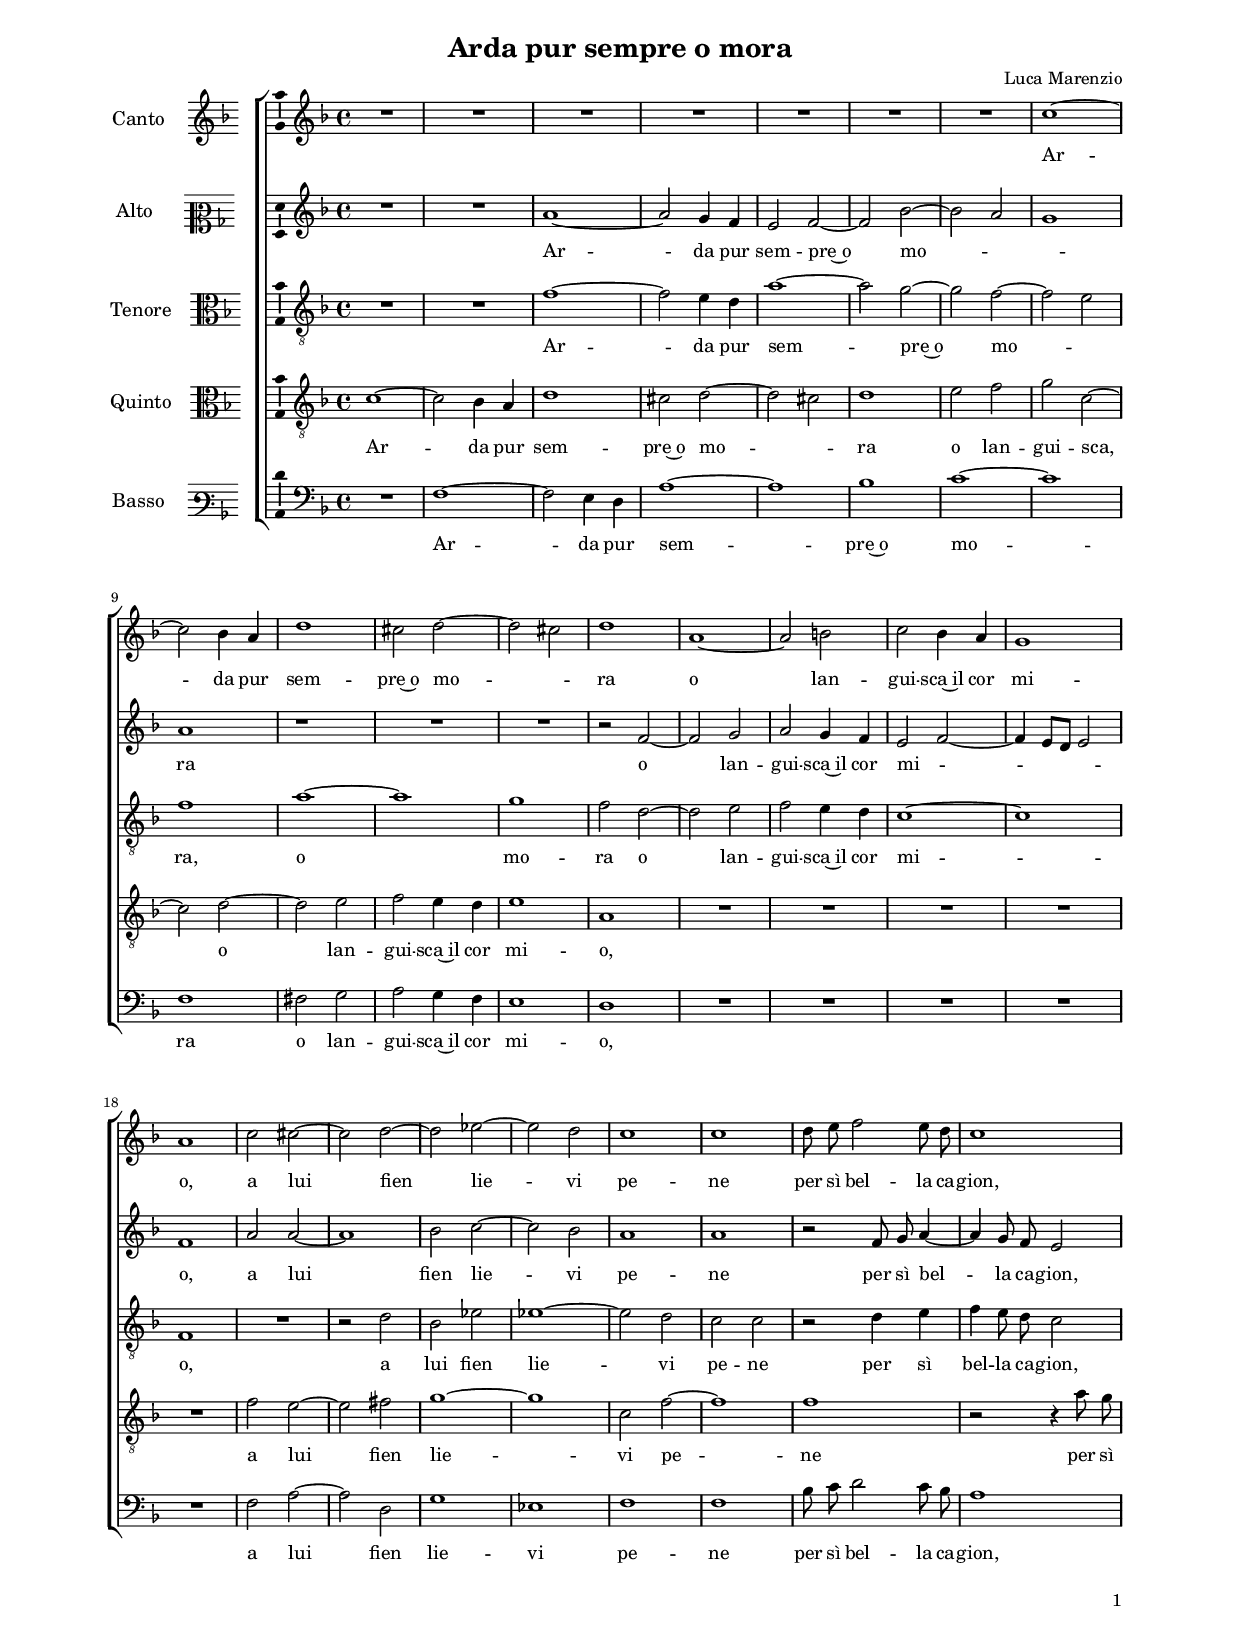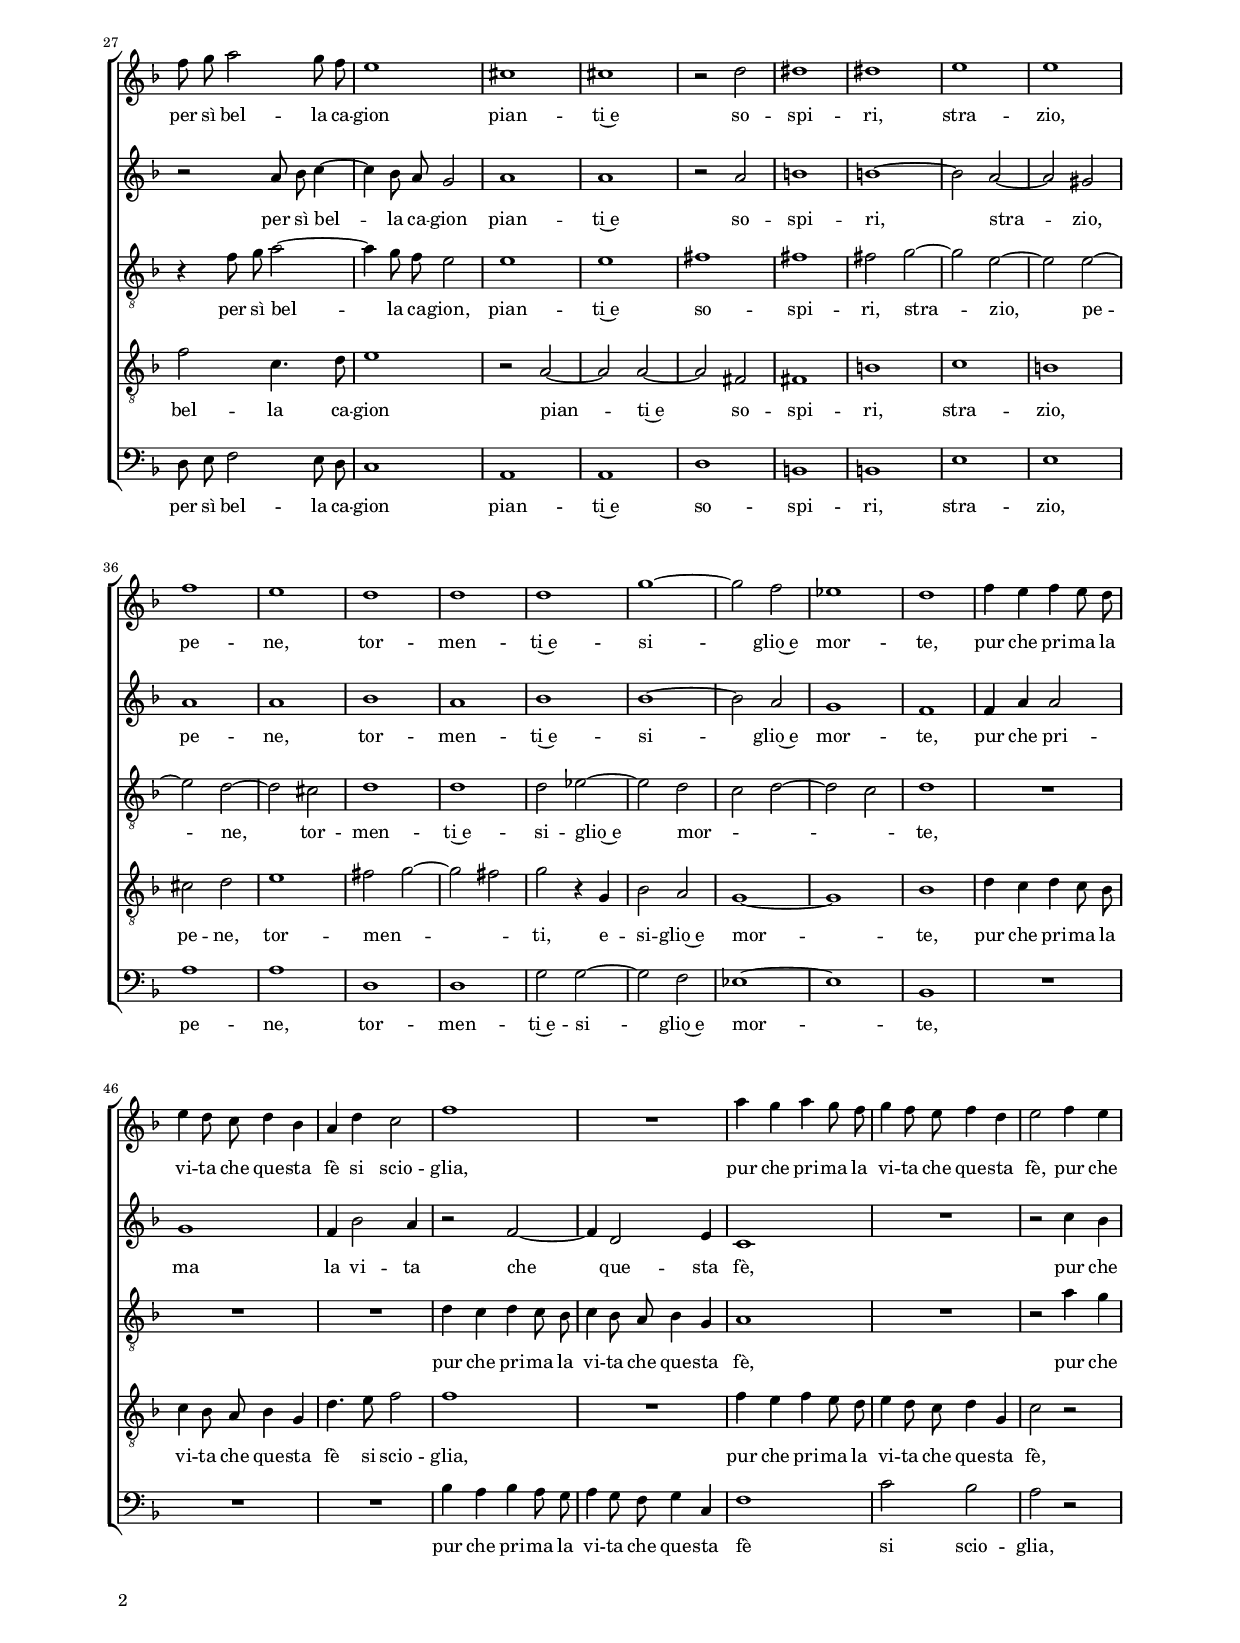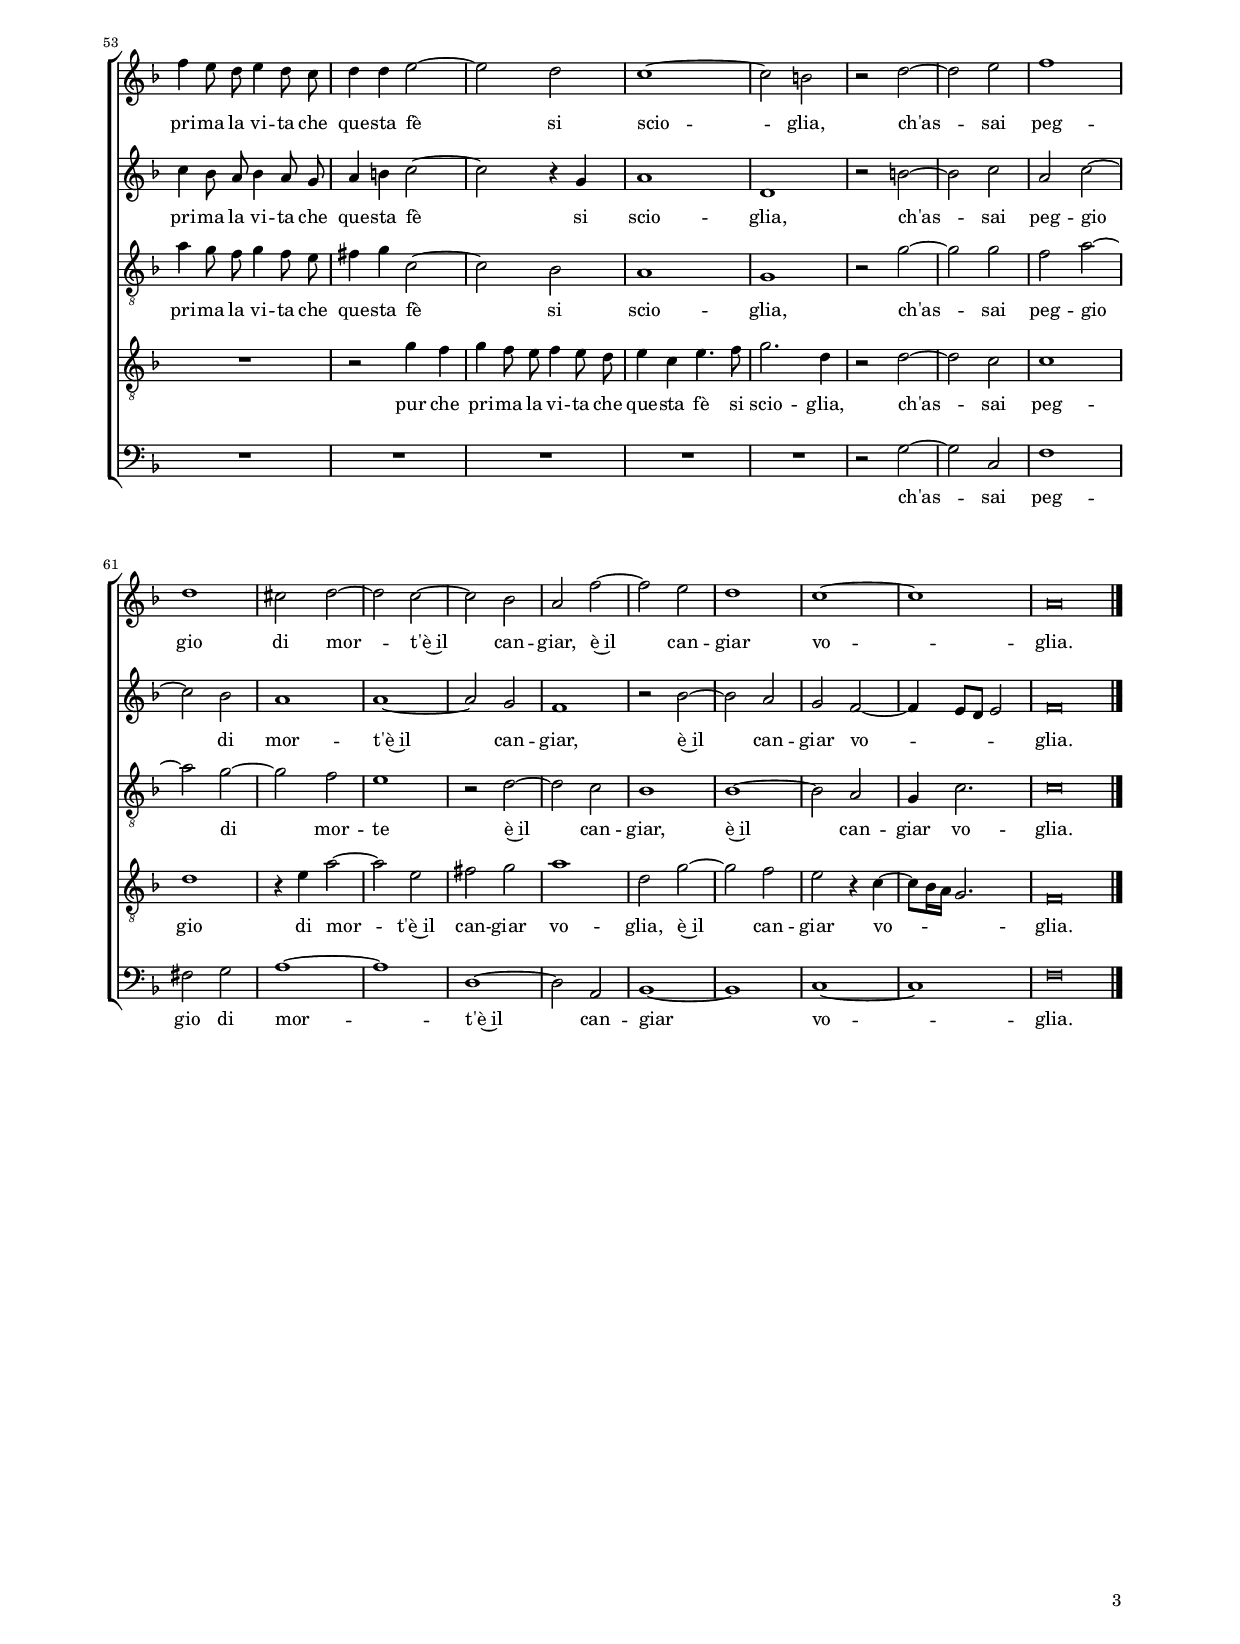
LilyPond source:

\header
{
  title="Arda pur sempre o mora"
  composer="Luca Marenzio"
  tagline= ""
}

\version "2.20.0"
\language deutsch
#(set-global-staff-size 15)
% #(set-default-paper-size "letter")
#(ly:set-option 'point-and-click #f)


\paper
	{
	top-margin = 1.8 \cm
	bottom-margin = 1.2 \cm
	left-margin = 2 \cm
	right-margin = 2 \cm
	ragged-bottom = ##f
	ragged-last-bottom = ##t
	print-page-number = ##f
	system-system-spacing = #'((basic-distance . 17) (minimum-distance . 14) (padding . 6) (strechability . 150))
    oddFooterMarkup=\markup   \fill-line { "" \fromproperty #'page:page-number-string }
    evenFooterMarkup=\markup  \fill-line { \fromproperty #'page:page-number-string "" }
    last-bottom-spacing = #'((basic-distance . 12) (minimum-distance . 7) (padding . 4))
%	systems-per-page = 3
    system-count = 8
%   page-count = 3
%	min-systems-per-page = 3
%	print-all-headers = ##t
%	print-first-page-number = ##t
%	first-page-number = 1
	}

	
global = {
	\key f \major
    \time 4/4 % \set Score.measureLength = #(ly:make-moment 2/1)
    \set Score.tempoHideNote = ##t
    \tempo 2 = 80
    \skip 1*69 \set Score.measureLength = #(ly:make-moment 2/1) \skip 1*2 \bar "|."
	}

	ficta = { \once \set suggestAccidentals = ##t }

	forget = #(define-music-function (music) (ly:music?) #{
		\accidentalStyle forget
		$music
		\accidentalStyle default
		#})




incipitcantus = \markup { \score {
	{
	\set Staff.instrumentName = \markup { \fontsize #1 "Canto" }
	\key f \major
	\clef violin
	s4 \bar ""
	}
	\layout  {
	raggedright = ##t
	indent = 1.6 \cm
	line-width = 2.2\cm
	\context { \Staff \remove Time_signature_engraver }
	\override Staff.Clef.Y-extent = #'(0 . 0)
	}} \hspace #1 }

      
incipitaltus = \markup { \score {
	{
	\set Staff.instrumentName = \markup { \fontsize #1 "Alto" }
	\key f \major
	\clef mezzosoprano
	s4 \bar ""
	}
	\layout  {
	raggedright = ##t
	indent = 1.6 \cm
	line-width = 2.2\cm
	\context { \Staff \remove Time_signature_engraver }
	\override Staff.Clef.Y-extent = #'(0 . 0)
	}} \hspace #1 }


incipittenor = \markup { \score {
	{
	\set Staff.instrumentName = \markup { \fontsize #1 "Tenore" }
	\key f \major
	\clef alto
	s4 \bar ""
	}
	\layout  {
	raggedright = ##t
	indent = 1.6 \cm
	line-width = 2.2\cm
	\context { \Staff \remove Time_signature_engraver }
	\override Staff.Clef.Y-extent = #'(0 . 0)
	}} \hspace #1 }
      
      
incipitquintus = \markup { \score {
	{
	\set Staff.instrumentName = \markup { \fontsize #1 "Quinto" }
	\key f \major
	\clef alto
	s4 \bar ""
	}
	\layout  {
	raggedright = ##t
	indent = 1.6 \cm
	line-width = 2.2\cm
	\context { \Staff \remove Time_signature_engraver }
	\override Staff.Clef.Y-extent = #'(0 . 0)
	}} \hspace #1 }
      
      
incipitbassus = \markup { \score {
	{
	\set Staff.instrumentName = \markup { \fontsize #1 "Basso" }
	\key f \major
	\clef varbaritone
	s4 \bar ""
	}
	\layout  {
	raggedright = ##t
	indent = 1.6 \cm
	line-width = 2.2\cm
	\context { \Staff \remove Time_signature_engraver }
	\override Staff.Clef.Y-extent = #'(0 . 0)
	}} \hspace #1 }


cantus =  \relative c''
	{
    \autoBeamOff
	R1 R1
	R1 R1
	R1 R1
	R1 c~
%5
	c2 b4 a d1 | 
	cis2 d2~ d2 cis!2
	d1 a~
	a2 h c b4 a
	g1 a
%10
	c2 cis2~ cis d2~ | 
	d2 es2~ es d2
	c1 c
	d8 e f2 e8 d c1
	f8 g a2 g8 f e1 
%15
	cis1 cis |
	r2 d dis1
	dis1 e
	e1 f
	e1 d
%20
	d1 d | 
	g1~ g2 f2
	es1 d
	f4 e f e8 d e4 d8 c d4 b
	a4 d c2 f1 
%25
	R1 a4 g a4 g8 f |
	g4 f8 e f4 d e2 f4 e
	f4 e8 d e4 d8 c d4 d e2~ 
	e2 d c1~
	c2 h r d~
%30
	d2 e f1 |
	d1 cis2 d~ 
	d2 c2~ c2 b2
	a2 f'2~ f2 e2
	d1 c~
%35
	c1
	a\breve |
	}


altus =  \relative c'
    {
	R1 R1
	a'1~ a2 g4 f
	e2 f2~ f2 b2~
	b2 a g1
%5
	a1 r |
	R1 R1
	r2 f2~ f2 g2
	a2 g4 f e2 f~
	f4 e8 d e2 f1
%10
	a2 a~ a1 |
	b2 c2~ c2 b2
	a1 a
	r2 \autoBeamOff f8 g a4~ a4 g8 f e2
	r2 a8 b c4~ c4 b8 a g2
%15
	a1 a |
	r2 a h1
	h1~ h2 a2~
	a2 gis a1
	a1 b
%20
	a1 b |
	b1~ b2 a2
	g1 f
	f4 a a2 g1
	f4 b2 a4 r2 f~
%25
	f4 d2 e4 c1 |
	R1 r2 c'4 b
	c4 b8 a b4 a8 g a4 h c2~
	c2 r4 g a1
	d,1 r2 h'~
%30
	h2 c a c~ |
	c2 b a1
	a1~ a2 g2
	f1 r2 b~
	b2 a g f~
%35
	f4 e8[ d] e2
	f\breve |
	}


tenor =  \relative c'
	{
	R1 R1
	f1~ f2 e4 d
	a'1~ a2 g2~
	g2 f2~ f2 e2
%5
	f1 a~ |
	a1 g
	f2 d2~ d2 e2
	f2 e4 d c1~
	c1 f,
%10
	R1 r2 d' |
	b2 es es1~
	es2 d c c
	r2 d4 e \autoBeamOff f4 e8 d c2
	r4 f8 g a2~ a4 g8 f e2
%15
	e1 e |
	fis1 fis
	fis2 g2~ g2 e2~
	e2 e2~ e2 d2~
	d2 cis d1
%20
	d1 d2 es~ |
	es2 d c d~
	d2 c d1
	R1 R1
	R1 d4 c d4 c8 b
%25
	c4 b8 a b4 g a1 |
	R1 r2 a'4 g
	a4 g8 f g4 f8 e fis4 g c,2~
	c2 b a1
	g1 r2 g'~
%30
	g2 g f a~ |
	a2 g2~ g2 f2
	e1 r2 d~
	d2 c b1
	b1~ b2 a2
%35
	g4 c2.
	c\breve |
	}


quintus  =  \relative c'
	{
	c1~ c2 b4 a
	d1 cis2 d~
	d2 cis d1
	e2 f g c,~
%5
	c2 d2~ d2 e2  |
	f2 e4 d e1
	a,1 R1
	R1 R1
	R1 R1
%10
	f'2 e2~ e2 fis2 |
	g1~ g1
	c,2 f~ f1
	f1 r2 r4 \autoBeamOff a8 g
	f2 c4. d8 e1
%15
	r2 a,~ a2 a2~ |
	a2 fis fis1
	h1 c
	h1 cis2 d
	e1 fis2 g~
%20
	g2 fis g2 r4 g, |
	b2 a g1~
	g1 b
	d4 c d c8 b c4 b8 a b4 g
	d'4. e8 f2 f1
%25
	R1 f4 e f e8 d |
	e4 d8 c d4 g, c2 r
	R1 r2 g'4 f
	g4 f8 e f4 e8 d e4 c e4. f8
	g2. d4 r2 d~
%30
	d2 c c1 |
	d1 r4 e a2~
	a2 e fis g
	a1 d,2 g~
	g2 f e r4 c~
%35
	c8 [ b16 a] g2. 
    f\breve |
	}


bassus  =  \relative c
	{
	R1 f~
	f2 e4 d a'1~
	a1 b
	c1~ c1
%5
	f,1 fis2 g |
	a2 g4 f e1
	d1 R1
	R1 R1
	R1 R1
%10
	f2 a~ a2 d,2 |
	g1 es
	f1 f
	\autoBeamOff b8 c d2 c8 b a1
	d,8 e f2 e8 d c1
%15
	a1 a |
	d1 h
	h1 e
	e1 a
	a1 d,
%20
	d1 g2 g~ |
	g2 f es1~
	es1 b
	R1 R1
	R1 b'4 a b4 a8 g
%25
	a4 g8 f g4 c, f1 |
	c'2 b a r
	R1 R1
	R1 R1
	R1 r2 g~
%30
	g2 c, f1 |
	fis2 g a1~
	a1 d,~
	d2 a b1~
	b1 c~
%35
	c1 
    f\breve |
	}


lyricscantus = \lyricmode {
	Ar -- da pur sem -- pre~o mo -- _ ra
    o lan -- gui -- sca~il cor mi -- o,
    a lui fien lie -- vi pe -- ne
    per sì bel -- la ca -- gion,
    per sì bel -- la ca -- gion pian -- ti~e so -- spi -- ri,
    stra -- zio, pe -- ne, tor -- men -- ti~e -- si -- glio~e mor -- te,
    pur che pri -- ma la vi -- ta
    che que -- sta fè si scio -- glia,
    pur che pri -- ma la vi -- ta
    che que -- sta fè,
    pur che pri -- ma la vi -- ta
    che que -- sta fè si scio -- glia,
    ch'as -- sai peg -- gio di mor -- t'è~il can -- giar,
    è~il can -- giar vo -- glia.
	}


lyricsaltus = \lyricmode {
	Ar -- da pur sem -- pre~o mo -- _ _ ra
    o lan -- gui -- sca~il cor mi -- _ _ _ _ o,
    a lui fien lie -- vi pe -- ne
    per sì bel -- la ca -- gion,
    per sì bel -- la ca -- gion
    pian -- ti~e so -- spi -- ri,
    stra -- zio, pe -- ne, tor -- men -- ti~e -- si -- glio~e mor -- te,
    pur che pri -- ma la vi -- ta
    che que -- sta fè,
    pur che pri -- ma la vi -- ta
    che que -- sta fè si scio -- glia,
    ch'as -- sai peg -- gio di mor -- t'è~il can -- giar,
    è~il can -- giar vo -- _ _ glia.
	}


lyricstenor = \lyricmode {
	Ar -- da pur sem -- pre~o mo -- _ ra,
    o mo -- ra
    o lan -- gui -- sca~il cor mi -- o,
    a lui fien lie -- vi pe -- ne
    per sì bel -- la ca -- gion,
    per sì bel -- la ca -- gion,
    pian -- ti~e so -- spi -- ri,
    stra -- zio, pe -- ne, tor -- men -- ti~e -- si -- glio~e mor -- _ _ _ te,
    pur che pri -- ma la vi -- ta
    che que -- sta fè,
    pur che pri -- ma la vi -- ta
    che que -- sta fè si scio -- glia,
    ch'as -- sai peg -- gio di mor -- te è~il can -- giar,
    è~il can -- giar vo -- glia.
	}


lyricsquintus = \lyricmode {
	Ar -- da pur sem -- pre~o mo -- _ ra
    o lan -- gui -- sca,
    o lan -- gui -- sca~il cor mi -- o,
    a lui fien lie -- vi pe -- ne
    per sì bel -- la ca -- gion pian -- ti~e so -- spi -- ri,
    stra -- zio, pe -- ne, tor -- men -- _ _ ti,
    e -- si -- glio~e mor -- te,
    pur che pri -- ma la vi -- ta
    che que -- sta fè si scio -- glia,
    pur che pri -- ma la vi -- ta
    che que -- sta fè,
    pur che pri -- ma la vi -- ta
    che que -- sta fè si scio -- glia,
    ch'as -- sai peg -- gio di mor -- t'è~il can -- giar vo -- glia,
    è~il can -- giar vo -- _ glia.
	}


lyricsbassus = \lyricmode {
	Ar -- da pur sem -- pre~o mo -- ra
    o lan -- gui -- sca~il cor mi -- o,
    a lui fien lie -- vi pe -- ne
    per sì bel -- la ca -- gion,
    per sì bel -- la ca -- gion pian -- ti~e so -- spi -- ri,
    stra -- zio, pe -- ne, tor -- men -- ti~e -- si -- glio~e mor -- te,
    pur che pri -- ma la vi -- ta
    che que -- sta fè si scio -- glia,
    ch'as -- sai peg -- gio di mor -- t'è~il can -- giar vo -- glia.
	}


\score
{  
    % \transpose {
	\new ChoirStaff \with { \override StaffGrouper.staff-staff-spacing.basic-distance = #12 }
	<<

	\new Staff << \global
	\new Voice="v1" {
		\set Staff.instrumentName=\incipitcantus
%		\set Staff.instrumentName= "S"
		\set Staff.midiInstrument = "reed organ"
		\clef violin
		\cantus }
	\new Lyrics \lyricsto "v1" {\lyricscantus }
	>>


	\new Staff << \global
	\new Voice="v2" {
		\set Staff.instrumentName=\incipitaltus
%		\set Staff.instrumentName= "A"
		\set Staff.midiInstrument = "reed organ"
                \clef violin % "G_8"
		\altus}
	\new Lyrics \lyricsto "v2" {\lyricsaltus }
	>>


	\new Staff << \global
	\new Voice="v3" {
		\set Staff.instrumentName=\incipittenor
%		\set Staff.instrumentName= "T"
		\set Staff.midiInstrument = "reed organ"
		\clef "G_8"
		\tenor }
	\new Lyrics \lyricsto "v3" {\lyricstenor }
	>>


	\new Staff << \global
	\new Voice="v5" {
		\set Staff.instrumentName=\incipitquintus
%		\set Staff.instrumentName= "Q"
		\set Staff.midiInstrument = "reed organ"
		\clef "G_8"
		\quintus}
	\new Lyrics \lyricsto "v5" {\lyricsquintus }
	>>


	\new Staff << \global
	\new Voice="v4" {
		\set Staff.instrumentName=\incipitbassus
%		\set Staff.instrumentName= "B"
		\set Staff.midiInstrument = "reed organ"
		\clef bass 
		\bassus }
	\new Lyrics \lyricsto "v4" {\lyricsbassus}
	>>

	>>
	% } % transpose

	\layout
	{
	indent = 2.5\cm
	\context { \Lyrics \override VerticalAxisGroup.nonstaff-relatedstaff-spacing.padding = #1.4 }
%	\context { \Lyrics \override LyricText.font-size = #1 }
	\context { \Staff \override TimeSignature.break-visibility = #end-of-line-invisible }
	\context { \Staff \consists "Ambitus_engraver" }
%   \context { \Staff \consists "Custos_engraver" }
%   \context { \Staff \override Custos.style = #'mensural }
%	\context { \Voice \override Slur.transparent = ##t }
	\context { \Score \override BarNumber.padding = #2 }
	\context { \Voice \override NoteHead.style = #'baroque }
	}

\midi
	{
    	
	}

}


% EOF
